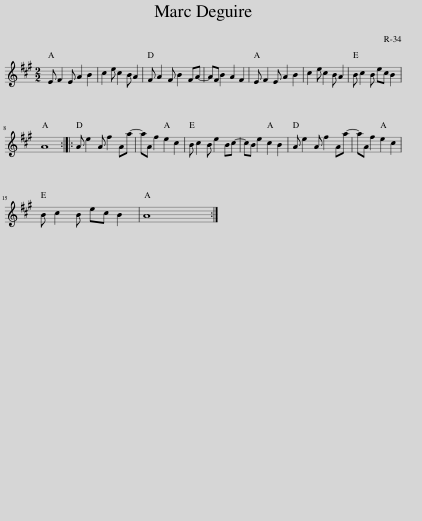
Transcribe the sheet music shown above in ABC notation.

X:1
L:1/8
M:2/2
I:linebreak $
K:A
V:1 treble
V:1
 E F2 E A2 B2 | c2 e c2 B A2 | F A2 F B2 FA- | AF B2 A2 F2 | E F2 E A2 B2 | %5
 c2 e c2 B A2 | B c2 B ec B2 |$ A8 :: A e2 A f2 Aa- | aA f2 e2 c2 | %10
 B c2 B e2 Bc- | cB e2 c2 B2 | A e2 A f2 Aa- | aA f2 e2 c2 |$ B c2 B ec B2 | %15
 A8 :| %16
